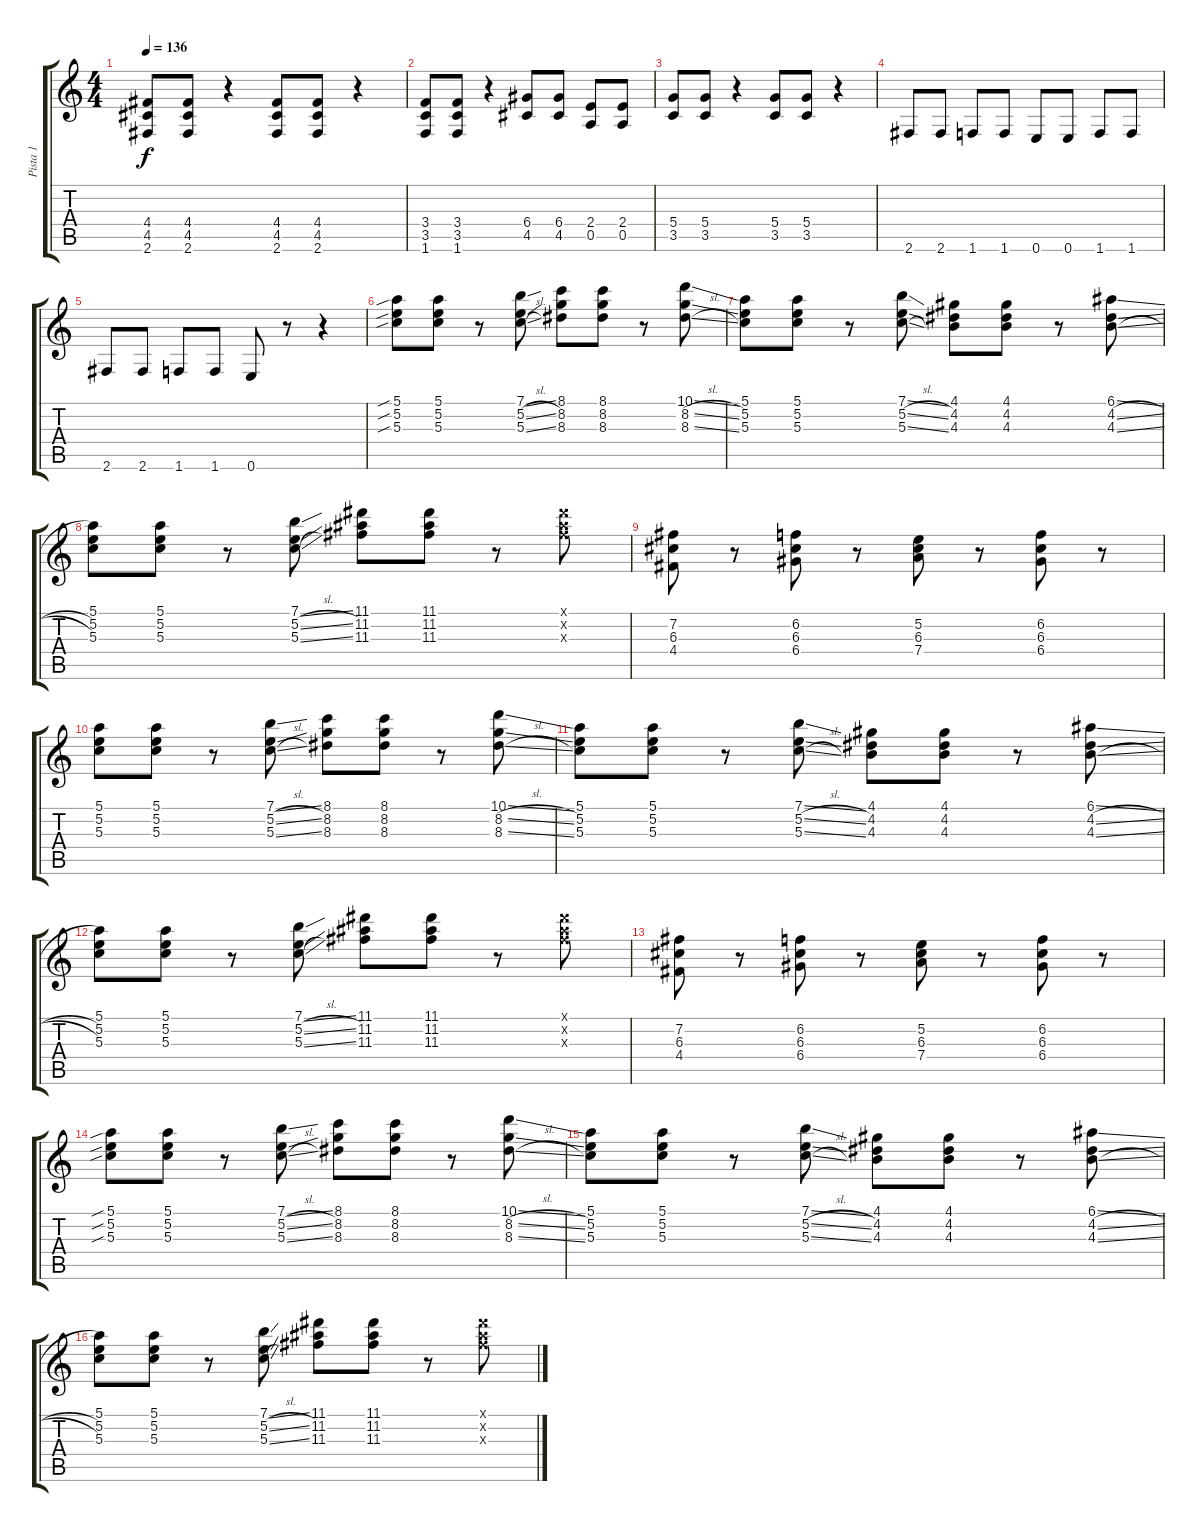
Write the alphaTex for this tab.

\track ("Pista 1" "Pista 1") {instrument electricguitarclean}
\staff {score tabs}
\tuning (E4 B3 G3 D3 A2 E2) {hide}
\ts (4 4)
\tempo 136
\clef g2
\ks c
(4.4 4.5 2.6).8{dy f} (4.4 4.5 2.6).8 r.4 (4.4 4.5 2.6).8 (4.4 4.5 2.6).8 r.4 |
(3.4 3.5 1.6).8 (3.4 3.5 1.6).8 r.4 (6.4 4.5).8 (6.4 4.5).8 (2.4 0.5).8 (2.4 0.5).8 |
(5.4 3.5).8 (5.4 3.5).8 r.4 (5.4 3.5).8 (5.4 3.5).8 r.4 |
2.6.8 2.6.8 1.6.8 1.6.8 0.6.8 0.6.8 1.6.8 1.6.8 |
2.6.8 2.6.8 1.6.8 1.6.8 0.6.8 r.8 r.4{instrument electricguitarclean} |
(5.1{sib} 5.2{sib} 5.3{sib}).8{instrument electricguitarclean} (5.1 5.2 5.3).8 r.8 (7.1{ss} 5.2{sl} 5.3{sl}).8 (8.1 8.2 8.3).8 (8.1 8.2 8.3).8 r.8 (10.1{ss} 8.2{sl} 8.3{sl}).8 |
(5.1 5.2 5.3).8 (5.1 5.2 5.3).8 r.8 (7.1{ss} 5.2{sl} 5.3{sl}).8 (4.1 4.2 4.3).8 (4.1 4.2 4.3).8 r.8 (6.1{ss} 4.2{sl} 4.3{sl}).8 |
(5.1 5.2 5.3).8 (5.1 5.2 5.3).8 r.8 (7.1{ss} 5.2{sl} 5.3{sl}).8 (11.1 11.2 11.3).8 (11.1 11.2 11.3).8 r.8 (11.1{x} 11.2{x} 11.3{x}).8 |
(7.2 6.3 4.4).8 r.8 (6.2 6.3 6.4).8 r.8 (5.2 6.3 7.4).8 r.8 (6.2 6.3 6.4).8 r.8 |
(5.1 5.2 5.3).8 (5.1 5.2 5.3).8 r.8 (7.1{ss} 5.2{sl} 5.3{sl}).8 (8.1 8.2 8.3).8 (8.1 8.2 8.3).8 r.8 (10.1{ss} 8.2{sl} 8.3{sl}).8 |
(5.1 5.2 5.3).8 (5.1 5.2 5.3).8 r.8 (7.1{ss} 5.2{sl} 5.3{sl}).8 (4.1 4.2 4.3).8 (4.1 4.2 4.3).8 r.8 (6.1{ss} 4.2{sl} 4.3{sl}).8 |
(5.1 5.2 5.3).8 (5.1 5.2 5.3).8 r.8 (7.1{ss} 5.2{sl} 5.3{sl}).8 (11.1 11.2 11.3).8 (11.1 11.2 11.3).8 r.8 (11.1{x} 11.2{x} 11.3{x}).8 |
(7.2 6.3 4.4).8 r.8 (6.2 6.3 6.4).8 r.8 (5.2 6.3 7.4).8 r.8 (6.2 6.3 6.4).8 r.8 |
(5.1{sib} 5.2{sib} 5.3{sib}).8{instrument electricguitarclean} (5.1 5.2 5.3).8 r.8 (7.1{ss} 5.2{sl} 5.3{sl}).8 (8.1 8.2 8.3).8 (8.1 8.2 8.3).8 r.8 (10.1{ss} 8.2{sl} 8.3{sl}).8 |
(5.1 5.2 5.3).8 (5.1 5.2 5.3).8 r.8 (7.1{ss} 5.2{sl} 5.3{sl}).8 (4.1 4.2 4.3).8 (4.1 4.2 4.3).8 r.8 (6.1{ss} 4.2{sl} 4.3{sl}).8 |
(5.1 5.2 5.3).8 (5.1 5.2 5.3).8 r.8 (7.1{ss} 5.2{sl} 5.3{sl}).8 (11.1 11.2 11.3).8 (11.1 11.2 11.3).8 r.8 (11.1{x} 11.2{x} 11.3{x}).8
